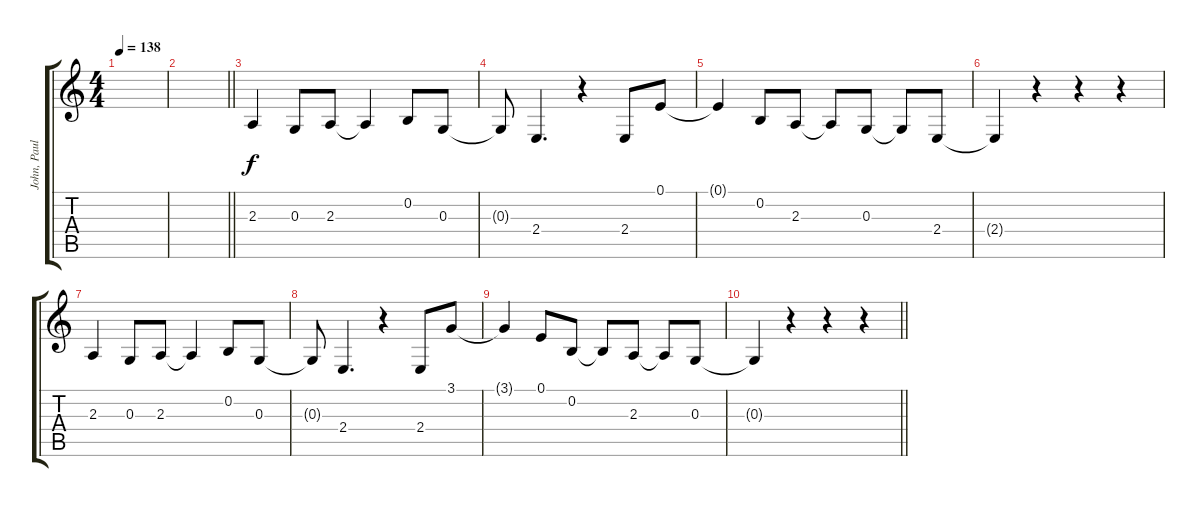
\track ("John, Paul, George" "John, Paul") {instrument altosax}
\staff {score tabs}
\tuning (E4 B3 G3 D3 A2 E2) {hide}
\ts (4 4)
\tempo 138
\clef g2
\ks c
|
\barLineRight lightlight
|
2.3.4 0.3.8 2.3.8 2.3{t}.4 0.2.8 0.3.8 |
0.3{t}.8 2.4.4{d} r.4 2.4.8 0.1.8 |
0.1{t}.4 0.2.8 2.3.8 2.3{t}.8 0.3.8 0.3{t}.8 2.4.8 |
2.4{t}.4 r.4 r.4 r.4 |
2.3.4 0.3.8 2.3.8 2.3{t}.4 0.2.8 0.3.8 |
0.3{t}.8 2.4.4{d} r.4 2.4.8 3.1.8 |
3.1{t}.4 0.1.8 0.2.8 0.2{t}.8 2.3.8 2.3{t}.8 0.3.8 |
\barLineRight lightlight
0.3{t}.4 r.4 r.4 r.4
